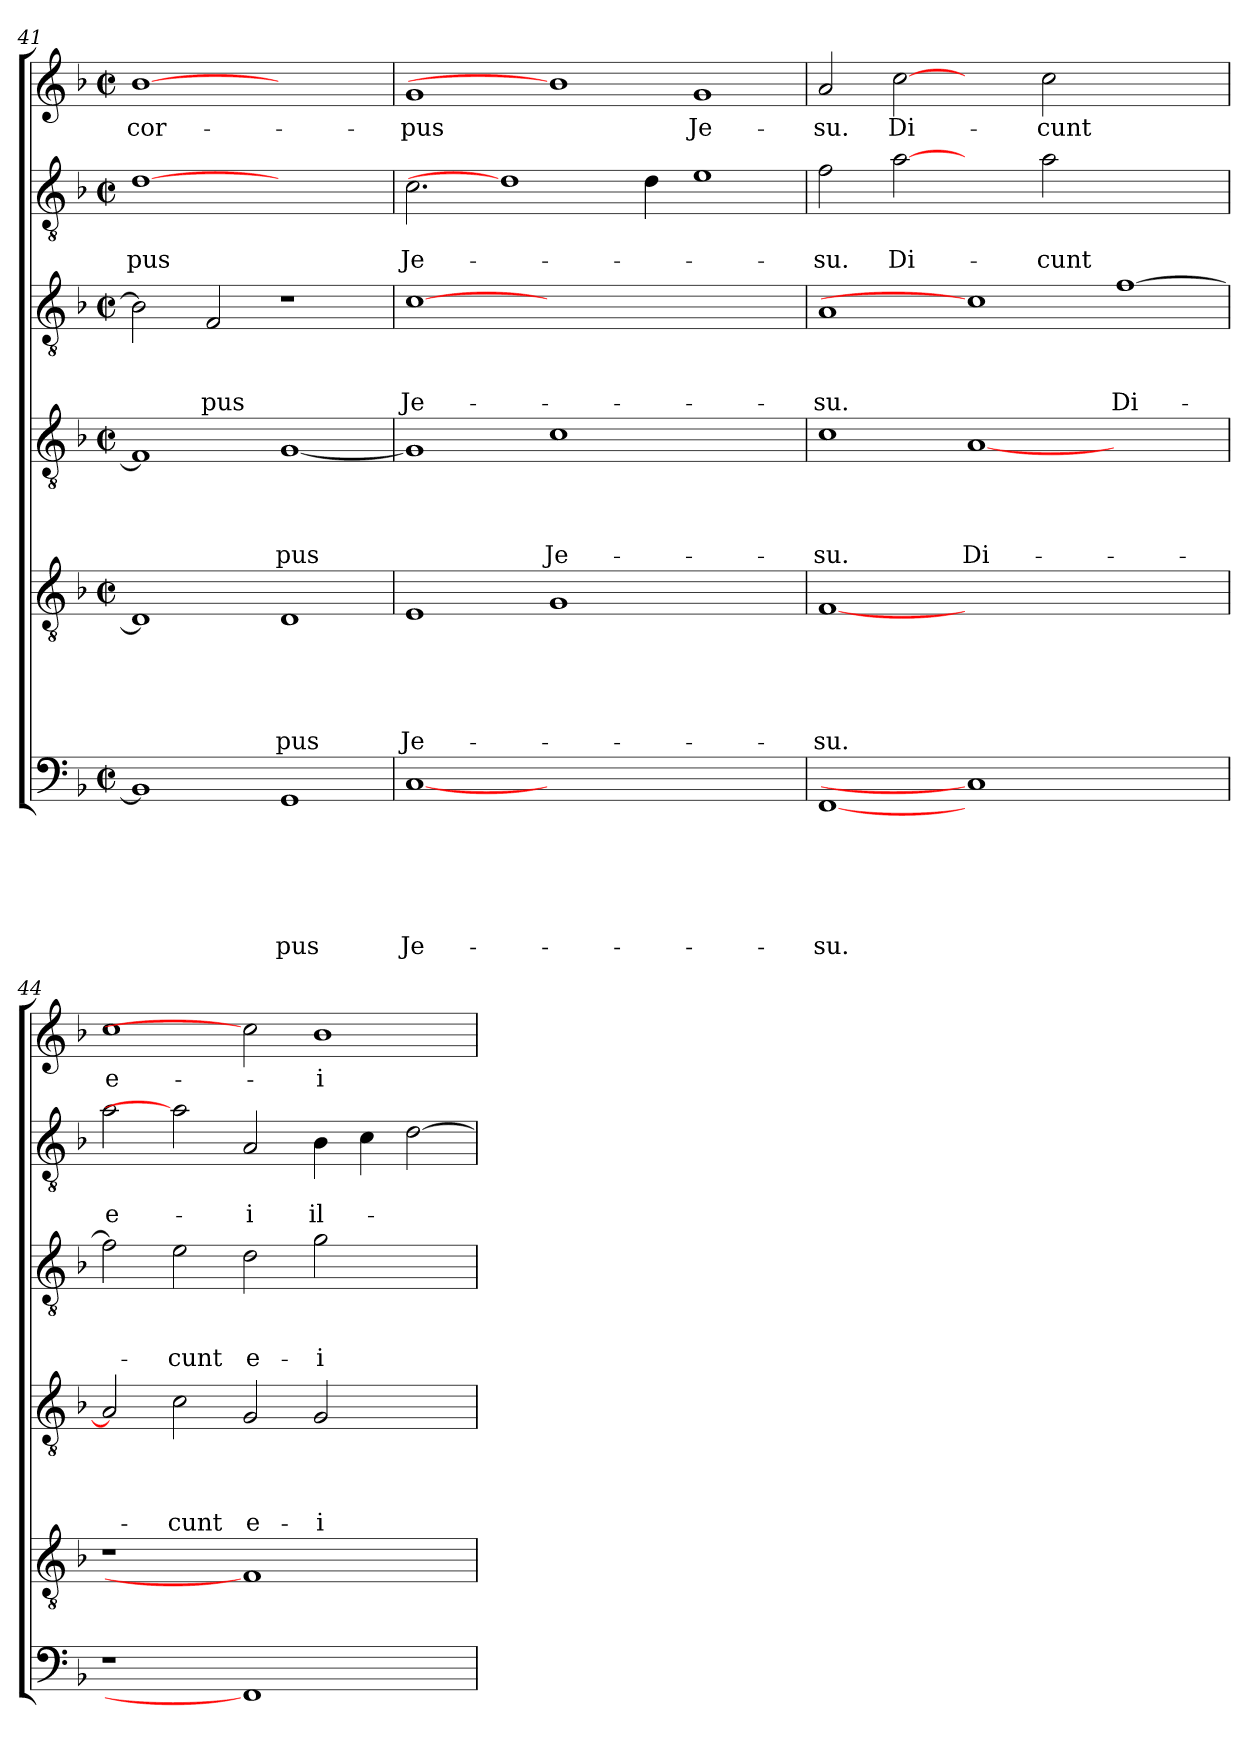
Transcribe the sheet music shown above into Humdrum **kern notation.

**kern	**text	**text	**text	**text	**text	**text	**kern	**text	**text	**text	**text	**text	**kern	**text	**text	**text	**text	**kern	**text	**text	**text	**kern	**text	**text	**kern	**text
*part6	*part6	*part6	*part6	*part6	*part6	*part6	*part5	*part5	*part5	*part5	*part5	*part5	*part4	*part4	*part4	*part4	*part4	*part3	*part3	*part3	*part3	*part2	*part2	*part2	*part1	*part1
*staff6	*staff6	*staff6	*staff6	*staff6	*staff6	*staff6	*staff5	*staff5	*staff5	*staff5	*staff5	*staff5	*staff4	*staff4	*staff4	*staff4	*staff4	*staff3	*staff3	*staff3	*staff3	*staff2	*staff2	*staff2	*staff1	*staff1
*clefF4	*	*	*	*	*	*	*clefGv2	*	*	*	*	*	*clefGv2	*	*	*	*	*clefGv2	*	*	*	*clefGv2	*	*	*clefG2	*
*k[b-]	*	*	*	*	*	*	*k[b-]	*	*	*	*	*	*k[b-]	*	*	*	*	*k[b-]	*	*	*	*k[b-]	*	*	*k[b-]	*
*F:	*	*	*	*	*	*	*F:	*	*	*	*	*	*F:	*	*	*	*	*F:	*	*	*	*F:	*	*	*F:	*
*M2/2	*	*	*	*	*	*	*M2/2	*	*	*	*	*	*M2/2	*	*	*	*	*M2/2	*	*	*	*M2/2	*	*	*M2/2	*
*met(c|)	*	*	*	*	*	*	*met(c|)	*	*	*	*	*	*met(c|)	*	*	*	*	*met(c|)	*	*	*	*met(c|)	*	*	*met(c|)	*
=41	=41	=41	=41	=41	=41	=41	=41	=41	=41	=41	=41	=41	=41	=41	=41	=41	=41	=41	=41	=41	=41	=41	=41	=41	=41	=41
!	!	!	!	!	!	!	!	!	!	!	!	!	!	!	!	!	!	!	!	!	!	!	!	!LO:LY:b	!	!LO:LY:b
1BB-]	.	.	.	.	.	.	1D]	.	.	.	.	.	1F]	.	.	.	.	2B-\]	.	.	.	[1d	.	-pus	[1b-	cor-
!	!	!	!	!	!	!	!	!	!	!	!	!	!	!	!	!	!	!	!	!	!LO:LY:b	!	!	!	!	!
.	.	.	.	.	.	.	.	.	.	.	.	.	.	.	.	.	.	2F/	.	.	-pus	.	.	.	.	.
!	!	!	!	!	!	!LO:LY:b	!	!	!	!	!	!LO:LY:b	!	!	!	!	!LO:LY:b	!	!	!	!	!	!	!	!	!
1GG	.	.	.	.	.	-pus	1D	.	.	.	.	-pus	[1G	.	.	.	-pus	1r	.	.	.	1ryy	.	.	1ryy	.
=42	=42	=42	=42	=42	=42	=42	=42	=42	=42	=42	=42	=42	=42	=42	=42	=42	=42	=42	=42	=42	=42	=42	=42	=42	=42	=42
!	!	!	!	!	!	!LO:LY:b	!	!	!	!	!	!LO:LY:b	!	!	!	!	!	!	!	!	!LO:LY:b	!	!	!LO:LY:b	!	!LO:LY:b
[1C	.	.	.	.	.	Je-	1E	.	.	.	.	Je-	1G]	.	.	.	.	[1c	.	.	Je-	2.c\	.	Je-	1g	-pus
.	.	.	.	.	.	.	.	.	.	.	.	.	.	.	.	.	.	.	.	.	.	1d]	.	.	.	.
!	!	!	!	!	!	!	!	!	!	!	!	!	!	!	!	!	!LO:LY:b	!	!	!	!	!	!	!	!	!
0ryy	.	.	.	.	.	.	1G	.	.	.	.	.	1c	.	.	.	Je-	0ryy	.	.	.	.	.	.	1b-]	.
.	.	.	.	.	.	.	.	.	.	.	.	.	.	.	.	.	.	.	.	.	.	4d\	.	.	.	.
!	!	!	!	!	!	!	!	!	!	!	!	!	!	!	!	!	!	!	!	!	!	!	!	!	!	!LO:LY:b
.	.	.	.	.	.	.	1ryy	.	.	.	.	.	1ryy	.	.	.	.	.	.	.	.	1e	.	.	1g	Je-
!!LO:LB:g=z
=43	=43	=43	=43	=43	=43	=43	=43	=43	=43	=43	=43	=43	=43	=43	=43	=43	=43	=43	=43	=43	=43	=43	=43	=43	=43	=43
!	!	!	!	!	!	!LO:LY:b	!	!	!	!	!	!LO:LY:b	!	!	!	!	!LO:LY:b	!	!	!	!LO:LY:b	!	!	!LO:LY:b	!	!LO:LY:b
[1FF	.	.	.	.	.	-su.	[1F	.	.	.	.	-su.	1c	.	.	.	-su.	1A	.	.	-su.	2f\	.	-su.	2a/	-su.
!	!	!	!	!	!	!	!	!	!	!	!	!	!	!	!	!	!	!	!	!	!	!	!	!LO:LY:b	!	!LO:LY:b
.	.	.	.	.	.	.	.	.	.	.	.	.	.	.	.	.	.	.	.	.	.	[2a	.	Di-	[2cc	Di-
!	!	!	!	!	!	!	!	!	!	!	!	!	!	!	!	!	!LO:LY:b	!	!	!	!	!	!	!	!	!
1C]	.	.	.	.	.	.	0ryy	.	.	.	.	.	[1A	.	.	.	Di-	1c]	.	.	.	2ryy	.	.	2ryy	.
!	!	!	!	!	!	!	!	!	!	!	!	!	!	!	!	!	!	!	!	!	!	!	!	!LO:LY:b	!	!LO:LY:b
.	.	.	.	.	.	.	.	.	.	.	.	.	.	.	.	.	.	.	.	.	.	2a\	.	-cunt	2cc\	-cunt
!	!	!	!	!	!	!	!	!	!	!	!	!	!	!	!	!	!	!	!	!	!LO:LY:b	!	!	!	!	!
1ryy	.	.	.	.	.	.	.	.	.	.	.	.	1ryy	.	.	.	.	[1f	.	.	Di-	1ryy	.	.	1ryy	.
=44	=44	=44	=44	=44	=44	=44	=44	=44	=44	=44	=44	=44	=44	=44	=44	=44	=44	=44	=44	=44	=44	=44	=44	=44	=44	=44
!	!	!	!	!	!	!	!	!	!	!	!	!	!	!	!	!	!	!	!	!	!	!	!	!LO:LY:b	!	!LO:LY:b
1r	.	.	.	.	.	.	1r	.	.	.	.	.	2A/]	.	.	.	.	2f\]	.	.	.	2a\	.	e-	1cc	e-
!	!	!	!	!	!	!	!	!	!	!	!	!	!	!	!	!	!LO:LY:b	!	!	!	!LO:LY:b	!	!	!	!	!
.	.	.	.	.	.	.	.	.	.	.	.	.	2c\	.	.	.	-cunt	2e\	.	.	-cunt	2a]	.	.	.	.
!	!	!	!	!	!	!	!	!	!	!	!	!	!	!	!	!	!LO:LY:b	!	!	!	!LO:LY:b	!	!	!LO:LY:b	!	!
1FF]	.	.	.	.	.	.	1F]	.	.	.	.	.	2G/	.	.	.	e-	2d\	.	.	e-	2A/	.	-i	2cc]	.
!	!	!	!	!	!	!	!	!	!	!	!	!	!	!	!	!	!LO:LY:b	!	!	!	!LO:LY:b	!	!	!LO:LY:b	!	!LO:LY:b
.	.	.	.	.	.	.	.	.	.	.	.	.	2G/	.	.	.	-i	2g\	.	.	-i	4B-\	.	il-	1b-	-i
.	.	.	.	.	.	.	.	.	.	.	.	.	.	.	.	.	.	.	.	.	.	4c\	.	.	.	.
2ryy	.	.	.	.	.	.	2ryy	.	.	.	.	.	2ryy	.	.	.	.	2ryy	.	.	.	[2d\	.	.	.	.
=	=	=	=	=	=	=	=	=	=	=	=	=	=	=	=	=	=	=	=	=	=	=	=	=	=	=
*-	*-	*-	*-	*-	*-	*-	*-	*-	*-	*-	*-	*-	*-	*-	*-	*-	*-	*-	*-	*-	*-	*-	*-	*-	*-	*-
